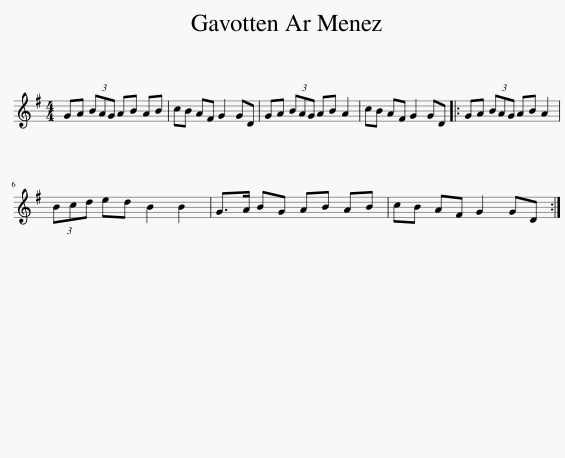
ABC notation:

X:1
L:1/8
M:4/4
I:linebreak $
K:G
V:1 treble
V:1
 GA (3BAG AB AB | cB AF G2 GD | GA (3BAG AB A2 | cB AF G2 GD |: GA (3BAG AB A2 |$ %5
 (3Bcd ed B2 B2 | G>A BG AB AB | cB AF G2 GD :| %8
